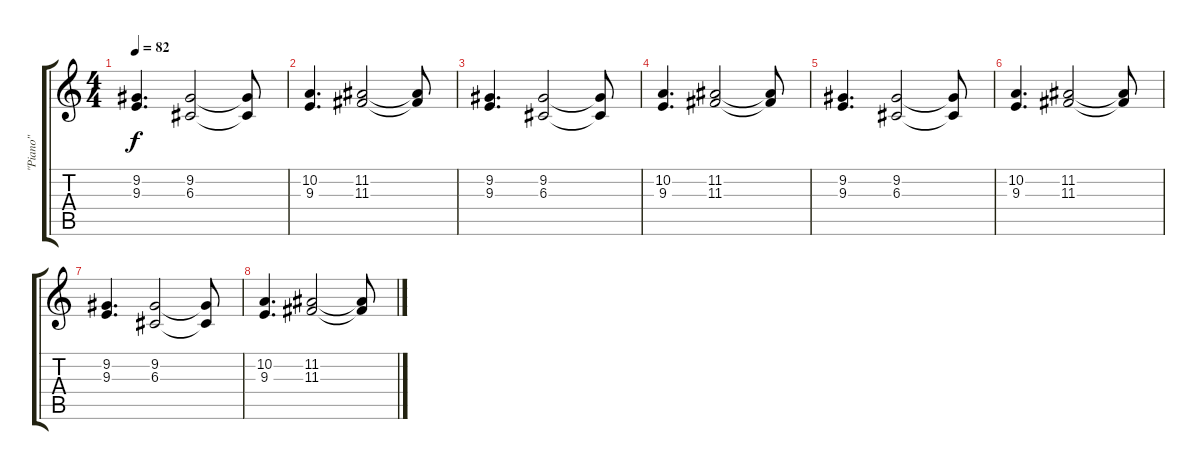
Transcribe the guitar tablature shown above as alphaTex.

\track ("\"Piano\"" "\"Piano\"") {instrument electricgrandpiano}
\staff {score tabs}
\tuning (E4 B3 G3 D3 A2 E2) {hide}
\ts (4 4)
\tempo 82
\clef g2
\ks c
(9.2 9.3).4{d dy f} (9.2 6.3).2 (9.2{t} 6.3{t}).8 |
(10.2 9.3).4{d} (11.2 11.3).2 (11.2{t} 11.3{t}).8 |
(9.2 9.3).4{d} (9.2 6.3).2 (9.2{t} 6.3{t}).8 |
(10.2 9.3).4{d} (11.2 11.3).2 (11.2{t} 11.3{t}).8 |
(9.2 9.3).4{d} (9.2 6.3).2 (9.2{t} 6.3{t}).8 |
(10.2 9.3).4{d} (11.2 11.3).2 (11.2{t} 11.3{t}).8 |
(9.2 9.3).4{d} (9.2 6.3).2 (9.2{t} 6.3{t}).8 |
(10.2 9.3).4{d} (11.2 11.3).2 (11.2{t} 11.3{t}).8
